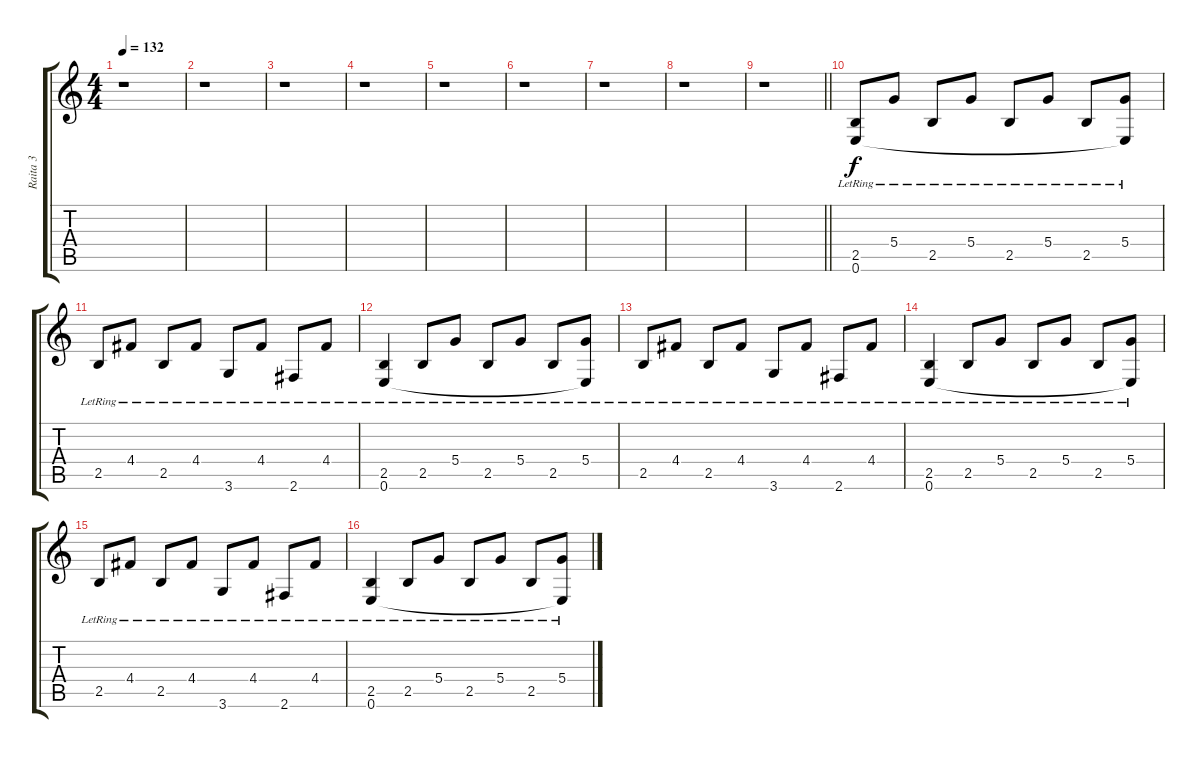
\track ("Raita 3" "Raita 3") {instrument electricguitarclean}
\staff {score tabs}
\tuning (E4 B3 G3 D3 A2 E2) {hide}
\ts (4 4)
\tempo 132
\clef g2
\ks c
r.1{dy mp} |
r.1 |
r.1 |
r.1 |
r.1 |
r.1 |
r.1 |
r.1 |
\barLineRight lightlight
r.1 |
\section ("" "")
(2.5{lr} 0.6{lr}).8{dy f volume 8 instrument electricguitarclean} 5.4{lr}.8 2.5{lr}.8 5.4{lr}.8 2.5{lr}.8 5.4{lr}.8 2.5{lr}.8 (5.4{lr} 0.6{t}).8 |
2.5{lr}.8 4.4{lr}.8 2.5{lr}.8 4.4{lr}.8 3.6{lr}.8 4.4{lr}.8 2.6{lr}.8 4.4{lr}.8 |
(2.5{lr} 0.6{lr}).4 2.5{lr}.8 5.4{lr}.8 2.5{lr}.8 5.4{lr}.8 2.5{lr}.8 (5.4{lr} 0.6{t}).8 |
2.5{lr}.8 4.4{lr}.8 2.5{lr}.8 4.4{lr}.8 3.6{lr}.8 4.4{lr}.8 2.6{lr}.8 4.4{lr}.8 |
(2.5{lr} 0.6{lr}).4 2.5{lr}.8 5.4{lr}.8 2.5{lr}.8 5.4{lr}.8 2.5{lr}.8 (5.4{lr} 0.6{t}).8 |
2.5{lr}.8 4.4{lr}.8 2.5{lr}.8 4.4{lr}.8 3.6{lr}.8 4.4{lr}.8 2.6{lr}.8 4.4{lr}.8 |
(2.5{lr} 0.6{lr}).4 2.5{lr}.8 5.4{lr}.8 2.5{lr}.8 5.4{lr}.8 2.5{lr}.8 (5.4{lr} 0.6{t}).8
